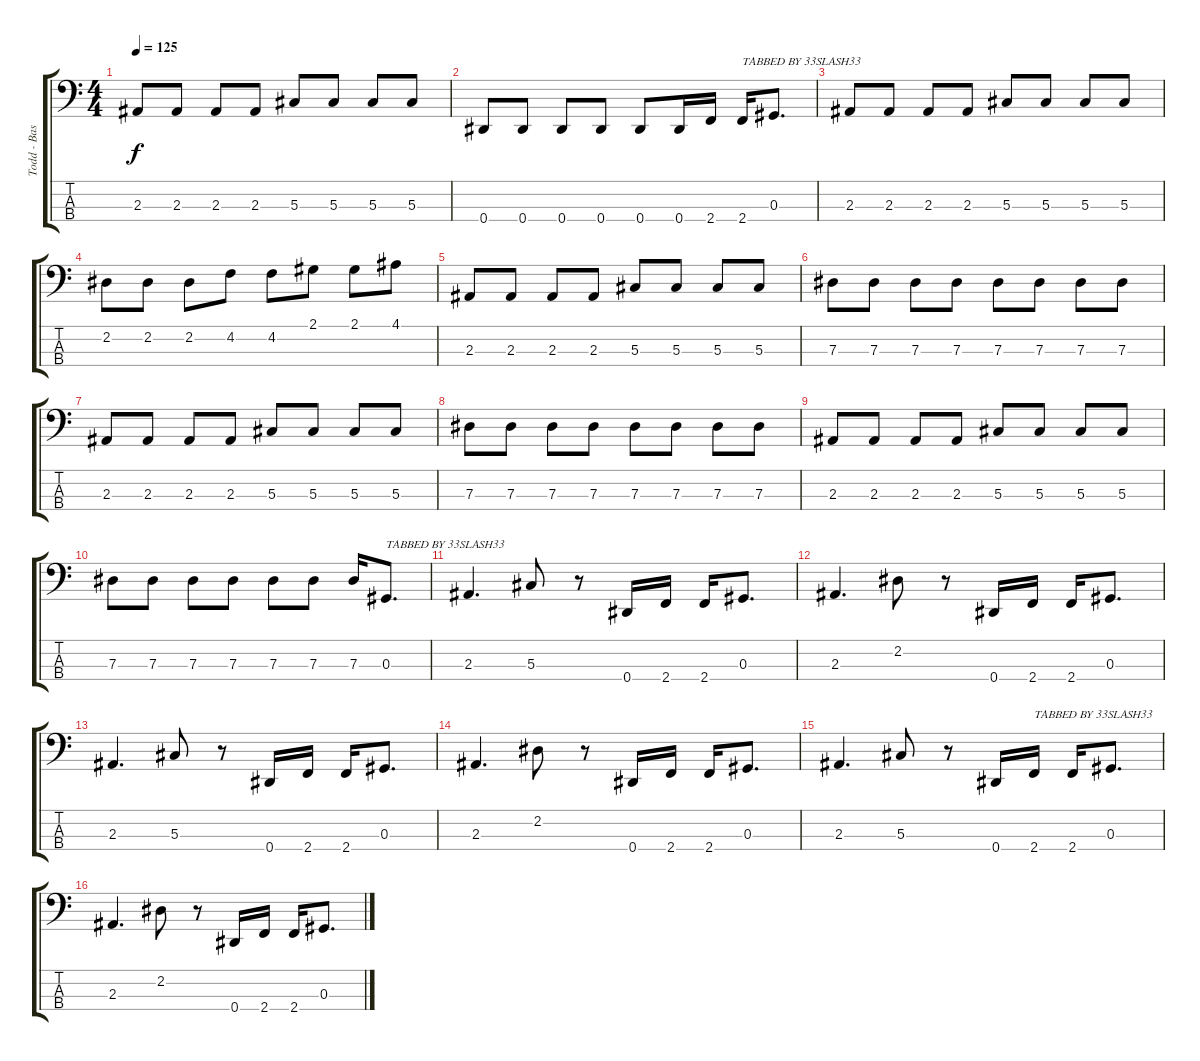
\track ("Todd - Bass" "Todd - Bas") {instrument electricbasspick}
\staff {score tabs}
\tuning (Gb2 Db2 Ab1 Eb1) {hide}
\ts (4 4)
\tempo 125
\clef f4
\ks c
2.3.8{dy f} 2.3.8 2.3.8 2.3.8 5.3.8 5.3.8 5.3.8 5.3.8 |
0.4.8 0.4.8 0.4.8 0.4.8 0.4.8 0.4.16 2.4.16 2.4.16{txt "TABBED BY 33SLASH33"} 0.3.8{d} |
2.3.8 2.3.8 2.3.8 2.3.8 5.3.8 5.3.8 5.3.8 5.3.8 |
2.2.8 2.2.8 2.2.8 4.2.8 4.2.8 2.1.8 2.1.8 4.1.8 |
2.3.8 2.3.8 2.3.8 2.3.8 5.3.8 5.3.8 5.3.8 5.3.8 |
7.3.8 7.3.8 7.3.8 7.3.8 7.3.8 7.3.8 7.3.8 7.3.8 |
2.3.8 2.3.8 2.3.8 2.3.8 5.3.8 5.3.8 5.3.8 5.3.8 |
7.3.8 7.3.8 7.3.8 7.3.8 7.3.8 7.3.8 7.3.8 7.3.8 |
2.3.8 2.3.8 2.3.8 2.3.8 5.3.8 5.3.8 5.3.8 5.3.8 |
7.3.8 7.3.8 7.3.8 7.3.8 7.3.8 7.3.8 7.3.16 0.3.8{d txt "TABBED BY 33SLASH33"} |
2.3.4{d} 5.3.8 r.8 0.4.16 2.4.16 2.4.16 0.3.8{d} |
2.3.4{d} 2.2.8 r.8 0.4.16 2.4.16 2.4.16 0.3.8{d} |
2.3.4{d} 5.3.8 r.8 0.4.16 2.4.16 2.4.16 0.3.8{d} |
2.3.4{d} 2.2.8 r.8 0.4.16 2.4.16 2.4.16 0.3.8{d} |
2.3.4{d} 5.3.8 r.8 0.4.16 2.4.16{txt "TABBED BY 33SLASH33"} 2.4.16 0.3.8{d} |
2.3.4{d} 2.2.8 r.8 0.4.16 2.4.16 2.4.16 0.3.8{d}
